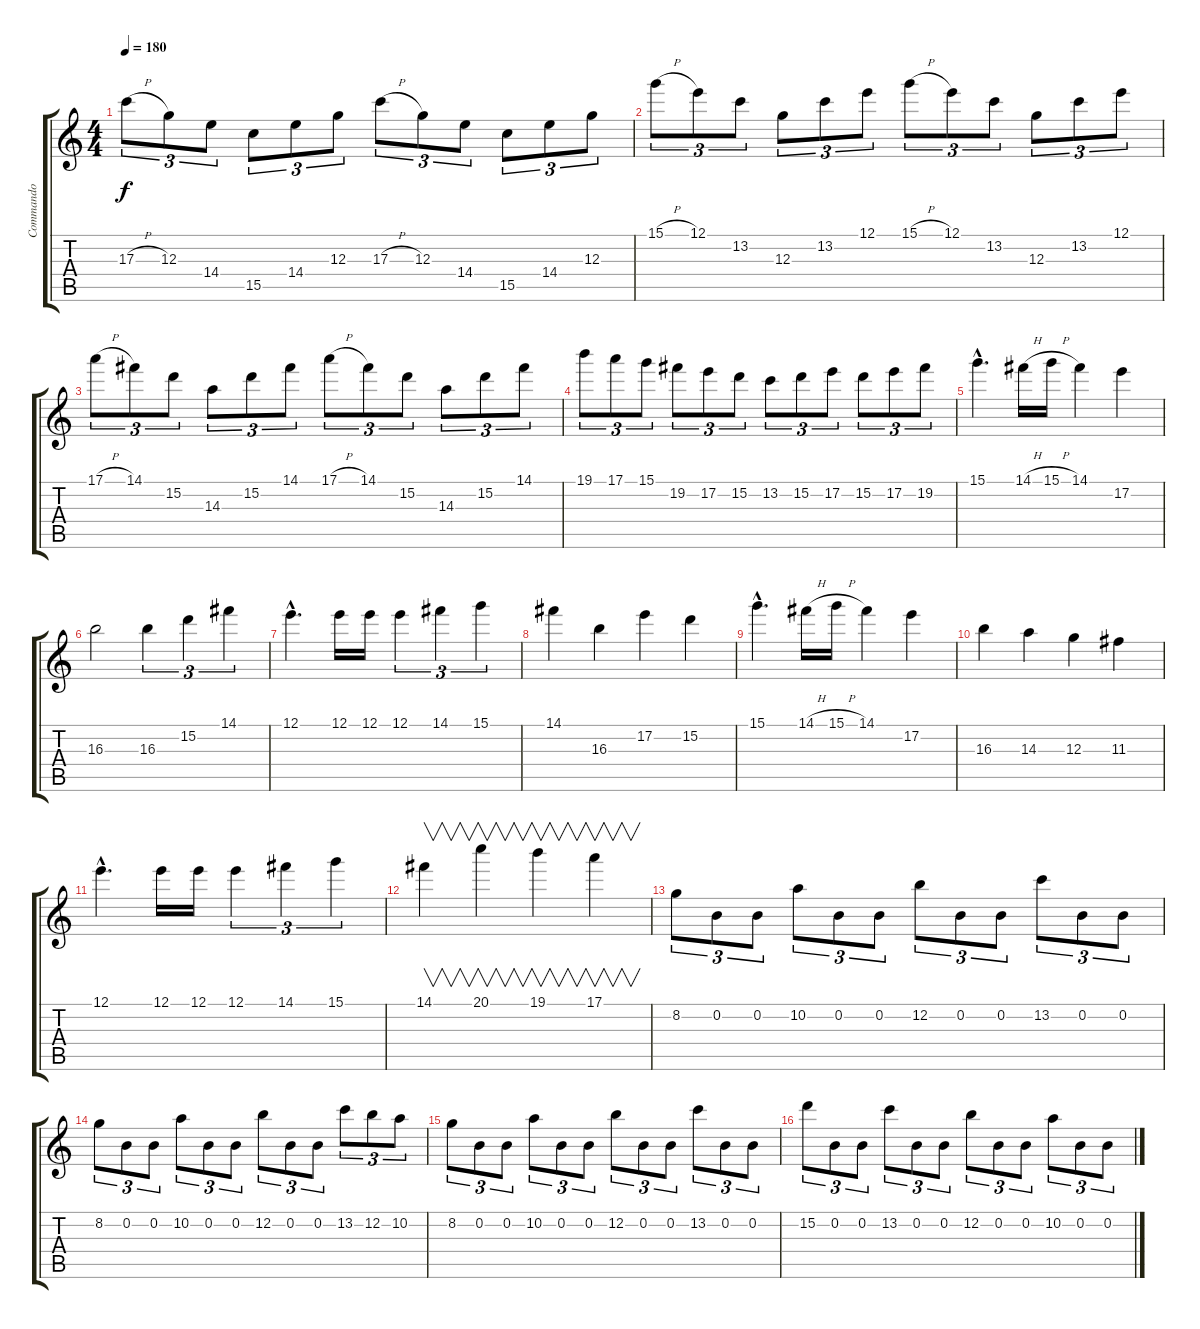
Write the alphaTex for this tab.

\track ("Commando" "Commando") {instrument distortionguitar}
\staff {score tabs}
\tuning (E4 B3 G3 D3 A2 E2) {hide}
\ts (4 4)
\tempo 180
\clef g2
\ks c
17.3{h}.8{tu (3 2) dy f} 12.3.8{tu (3 2)} 14.4.8{tu (3 2)} 15.5.8{tu (3 2)} 14.4.8{tu (3 2)} 12.3.8{tu (3 2)} 17.3{h}.8{tu (3 2)} 12.3.8{tu (3 2)} 14.4.8{tu (3 2)} 15.5.8{tu (3 2)} 14.4.8{tu (3 2)} 12.3.8{tu (3 2)} |
15.1{h}.8{tu (3 2)} 12.1.8{tu (3 2)} 13.2.8{tu (3 2)} 12.3.8{tu (3 2)} 13.2.8{tu (3 2)} 12.1.8{tu (3 2)} 15.1{h}.8{tu (3 2)} 12.1.8{tu (3 2)} 13.2.8{tu (3 2)} 12.3.8{tu (3 2)} 13.2.8{tu (3 2)} 12.1.8{tu (3 2)} |
17.1{h}.8{tu (3 2)} 14.1.8{tu (3 2)} 15.2.8{tu (3 2)} 14.3.8{tu (3 2)} 15.2.8{tu (3 2)} 14.1.8{tu (3 2)} 17.1{h}.8{tu (3 2)} 14.1.8{tu (3 2)} 15.2.8{tu (3 2)} 14.3.8{tu (3 2)} 15.2.8{tu (3 2)} 14.1.8{tu (3 2)} |
19.1.8{tu (3 2)} 17.1.8{tu (3 2)} 15.1.8{tu (3 2)} 19.2.8{tu (3 2)} 17.2.8{tu (3 2)} 15.2.8{tu (3 2)} 13.2.8{tu (3 2)} 15.2.8{tu (3 2)} 17.2.8{tu (3 2)} 15.2.8{tu (3 2)} 17.2.8{tu (3 2)} 19.2.8{tu (3 2)} |
15.1{hac}.4{d} 14.1{h}.16 15.1{h}.16 14.1.4 17.2.4 |
16.3.2 16.3.4{tu (3 2)} 15.2.4{tu (3 2)} 14.1.4{tu (3 2)} |
12.1{hac}.4{d} 12.1.16 12.1.16 12.1.4{tu (3 2)} 14.1.4{tu (3 2)} 15.1.4{tu (3 2)} |
14.1.4 16.3.4 17.2.4 15.2.4 |
15.1{hac}.4{d} 14.1{h}.16 15.1{h}.16 14.1.4 17.2.4 |
16.3.4 14.3.4 12.3.4 11.3.4 |
12.1{hac}.4{d} 12.1.16 12.1.16 12.1.4{tu (3 2)} 14.1.4{tu (3 2)} 15.1.4{tu (3 2)} |
14.1.4{v} 20.1.4{v} 19.1.4{v} 17.1.4{v} |
8.2.8{tu (3 2)} 0.2.8{tu (3 2)} 0.2.8{tu (3 2)} 10.2.8{tu (3 2)} 0.2.8{tu (3 2)} 0.2.8{tu (3 2)} 12.2.8{tu (3 2)} 0.2.8{tu (3 2)} 0.2.8{tu (3 2)} 13.2.8{tu (3 2)} 0.2.8{tu (3 2)} 0.2.8{tu (3 2)} |
8.2.8{tu (3 2)} 0.2.8{tu (3 2)} 0.2.8{tu (3 2)} 10.2.8{tu (3 2)} 0.2.8{tu (3 2)} 0.2.8{tu (3 2)} 12.2.8{tu (3 2)} 0.2.8{tu (3 2)} 0.2.8{tu (3 2)} 13.2.8{tu (3 2)} 12.2.8{tu (3 2)} 10.2.8{tu (3 2)} |
8.2.8{tu (3 2)} 0.2.8{tu (3 2)} 0.2.8{tu (3 2)} 10.2.8{tu (3 2)} 0.2.8{tu (3 2)} 0.2.8{tu (3 2)} 12.2.8{tu (3 2)} 0.2.8{tu (3 2)} 0.2.8{tu (3 2)} 13.2.8{tu (3 2)} 0.2.8{tu (3 2)} 0.2.8{tu (3 2)} |
15.2.8{tu (3 2)} 0.2.8{tu (3 2)} 0.2.8{tu (3 2)} 13.2.8{tu (3 2)} 0.2.8{tu (3 2)} 0.2.8{tu (3 2)} 12.2.8{tu (3 2)} 0.2.8{tu (3 2)} 0.2.8{tu (3 2)} 10.2.8{tu (3 2)} 0.2.8{tu (3 2)} 0.2.8{tu (3 2)}
